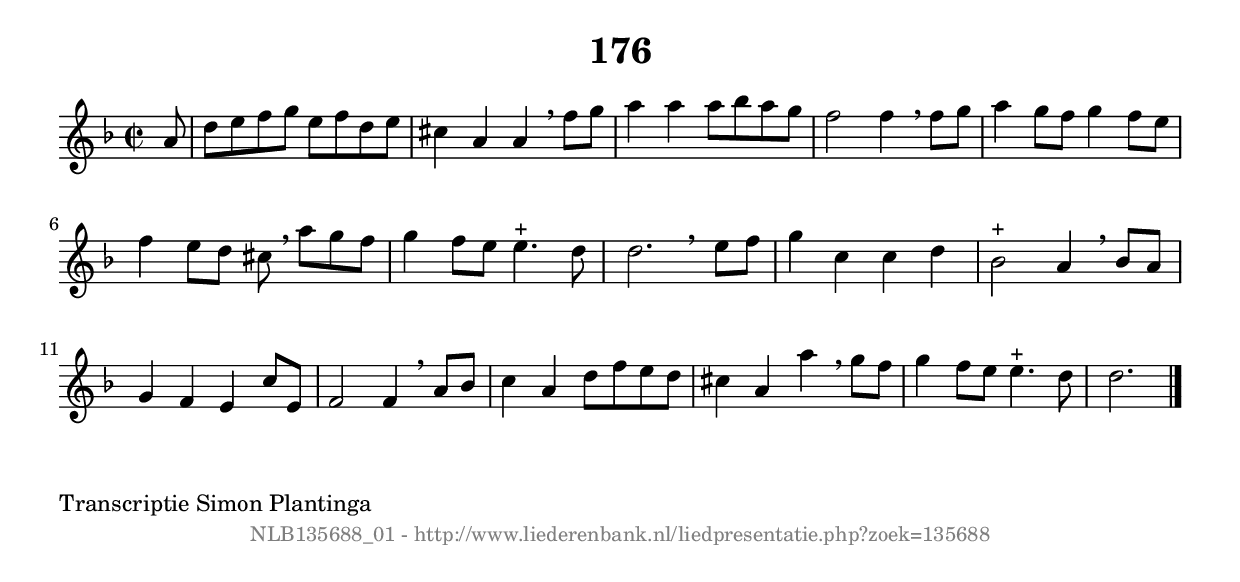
%
% produced by wce2krn 1.64 (7 June 2014)
%
\version"2.16"
#(append! paper-alist '(("long" . (cons (* 210 mm) (* 2000 mm)))))
#(set-default-paper-size "long")
sb = {\breathe}
mBreak = {\breathe }
bBreak = {\breathe }
x = {\once\override NoteHead #'style = #'cross }
gl=\glissando
itime={\override Staff.TimeSignature #'stencil = ##f }
ficta = {\once\set suggestAccidentals = ##t}
fine = {\once\override Score.RehearsalMark #'self-alignment-X = #1 \mark \markup {\italic{Fine}}}
dc = {\once\override Score.RehearsalMark #'self-alignment-X = #1 \mark \markup {\italic{D.C.}}}
dcf = {\once\override Score.RehearsalMark #'self-alignment-X = #1 \mark \markup {\italic{D.C. al Fine}}}
dcc = {\once\override Score.RehearsalMark #'self-alignment-X = #1 \mark \markup {\italic{D.C. al Coda}}}
ds = {\once\override Score.RehearsalMark #'self-alignment-X = #1 \mark \markup {\italic{D.S.}}}
dsf = {\once\override Score.RehearsalMark #'self-alignment-X = #1 \mark \markup {\italic{D.S. al Fine}}}
dsc = {\once\override Score.RehearsalMark #'self-alignment-X = #1 \mark \markup {\italic{D.S. al Coda}}}
pv = {\set Score.repeatCommands = #'((volta "1"))}
sv = {\set Score.repeatCommands = #'((volta "2"))}
tv = {\set Score.repeatCommands = #'((volta "3"))}
qv = {\set Score.repeatCommands = #'((volta "4"))}
xv = {\set Score.repeatCommands = #'((volta #f))}
\header{ tagline = ""
title = "176"
}
\score {{
\key d \minor
\relative g'
{
\set melismaBusyProperties = #'()
\partial 32*4
\time 2/2
\tempo 4=120
\override Score.MetronomeMark #'transparent = ##t
\override Score.RehearsalMark #'break-visibility = #(vector #t #t #f)
a8 | d8 e8 f8 g8 e8 f8 d8 e8 | cis4 a4 a4 \sb f'8 g8 | a4 a4 a8 bes8 a8 g8 | f2 f4 \mBreak
f8 g8 | a4 g8 f8 g4 f8 e8 | f4 e8 d8 cis8 \sb a'8 g8 f8 | g4 f8 e8 e4.^"+" d8 | d2. \bar ":|:" \bBreak
e8 f8 | g4 c,4 c4 d4 | bes2^"+" a4 \sb bes8 a8 | g4 f4 e4 c'8 e,8 | f2 f4 \mBreak
a8 bes8 | c4 a4 d8 f8 e8 d8 | cis4 a4 a'4 \sb g8 f8 | g4 f8 e8 e4.^"+" d8 | d2. \bar "|."
 }}
 \midi { }
 \layout {
            indent = 0.0\cm
}
}
\markup { \wordwrap-string #" 
Transcriptie Simon Plantinga
"}
\markup { \vspace #0 } \markup { \with-color #grey \fill-line { \center-column { \smaller "NLB135688_01 - http://www.liederenbank.nl/liedpresentatie.php?zoek=135688" } } }
